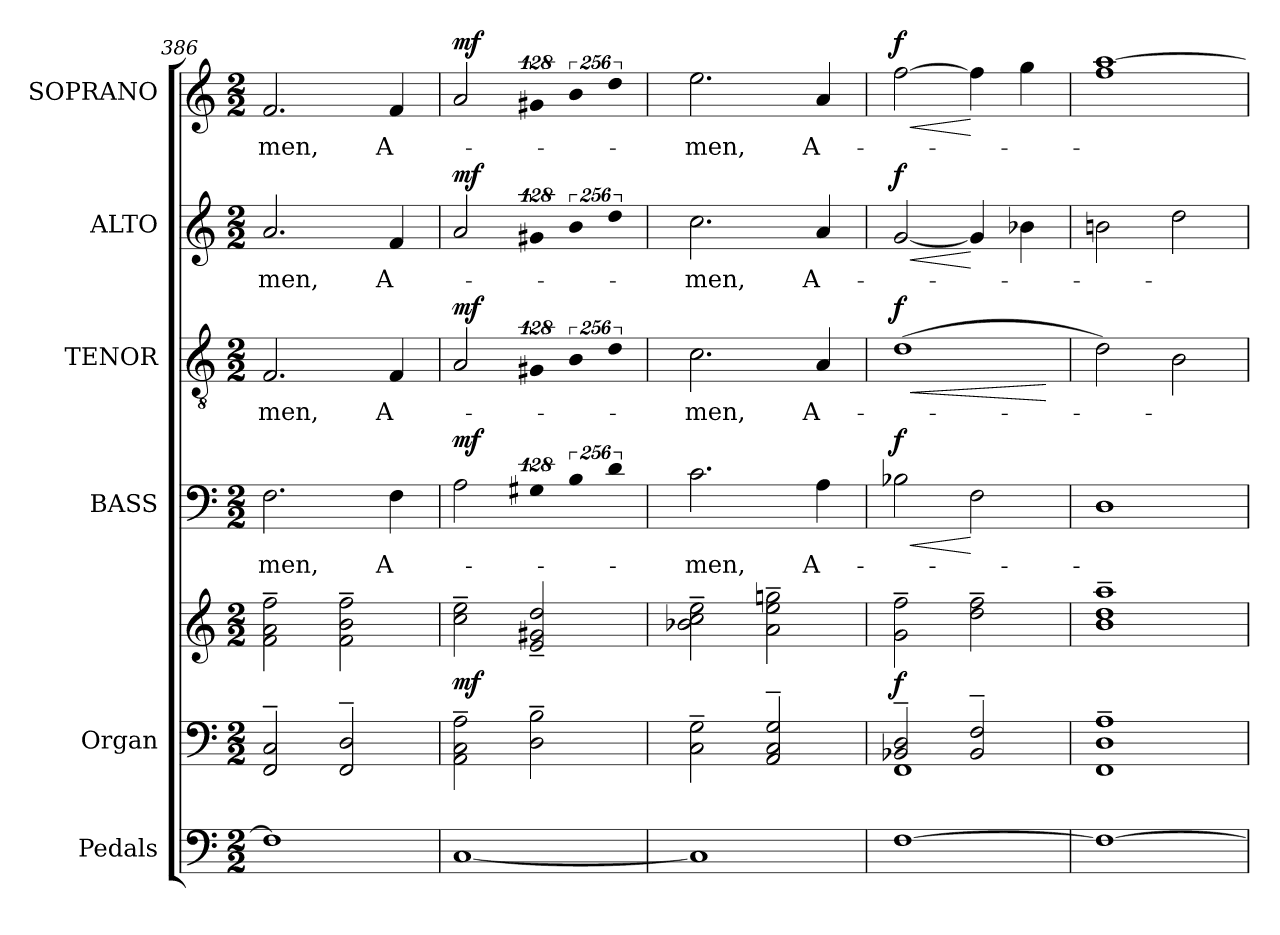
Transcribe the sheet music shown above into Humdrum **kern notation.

**kern	**kern	**kern	**dynam	**kern	**text	**dynam	**kern	**text	**dynam	**kern	**text	**dynam	**kern	**text	**dynam
*part6	*part5	*part5	*part5	*part4	*part4	*part4	*part3	*part3	*part3	*part2	*part2	*part2	*part1	*part1	*part1
*staff7	*staff6	*staff5	*staff5/6	*staff4	*staff4	*staff4	*staff3	*staff3	*staff3	*staff2	*staff2	*staff2	*staff1	*staff1	*staff1
*I"Pedals	*I"Organ	*	*	*I"BASS	*	*	*I"TENOR	*	*	*I"ALTO	*	*	*I"SOPRANO	*	*
*I'Ped.	*I'Org.	*	*	*I'B.	*	*	*I'T.	*	*	*I'A.	*	*	*I'S.	*	*
!!LO:PB:g=z
*clefF4	*clefF4	*clefG2	*	*clefF4	*	*	*clefGv2	*	*	*clefG2	*	*	*clefG2	*	*
*	*	*	*	*	*	*	*ITrd7c12	*	*	*	*	*	*	*	*
*k[]	*k[]	*k[]	*	*k[]	*	*	*k[]	*	*	*k[]	*	*	*k[]	*	*
*C:	*C:	*C:	*	*C:	*	*	*C:	*	*	*C:	*	*	*C:	*	*
*M2/2	*M2/2	*M2/2	*	*M2/2	*	*	*M2/2	*	*	*M2/2	*	*	*M2/2	*	*
=386	=386	=386	=386	=386	=386	=386	=386	=386	=386	=386	=386	=386	=386	=386	=386
*	*^	*	*	*	*	*	*	*	*	*	*	*	*	*	*
!	!	!	!	!	!	!LO:LY:b:color=#000000	!	!	!	!	!	!	!	!	!	!
!	!	!	!	!	!	!	!	!	!LO:LY:b:color=#000000	!	!	!	!	!	!	!
!	!	!	!	!	!	!	!	!	!	!	!	!LO:LY:b:color=#000000	!	!	!	!
!	!	!	!	!	!	!	!	!	!	!	!	!	!	!	!LO:LY:b:color=#000000	!
1Fi]	2FFi/~ 2Ci~	1ryy	2fi\~ 2ai~ 2ffi~	.	2.Fi\	-men,	.	2.FFi/	-men,	.	2.ai/	-men,	.	2.fi/	-men,	.
.	2FFi/~ 2Di~	.	2fi\~ 2bi~ 2ffi~	.	.	.	.	.	.	.	.	.	.	.	.	.
!	!	!	!	!	!	!LO:LY:b:color=#000000	!	!	!	!	!	!	!	!	!	!
!	!	!	!	!	!	!	!	!	!LO:LY:b:color=#000000	!	!	!	!	!	!	!
!	!	!	!	!	!	!	!	!	!	!	!	!LO:LY:b:color=#000000	!	!	!	!
!	!	!	!	!	!	!	!	!	!	!	!	!	!	!	!LO:LY:b:color=#000000	!
.	.	.	.	.	4Fi\	A-	.	4FFi/	A-	.	4fi/	A-	.	4fi/	A-	.
=387	=387	=387	=387	=387	=387	=387	=387	=387	=387	=387	=387	=387	=387	=387	=387	=387
[<1Ci	2AAi\~ 2Ci~ 2Ai~	1ryy	2cci\~ 2eei~	mf	2Ai\	.	mf	2AAi/	.	mf	2ai/	.	mf	2ai/	.	mf
!	!	!	!	!	!LO:N:vis=4	!	!	!LO:N:vis=4	!	!	!LO:N:vis=4	!	!	!LO:N:vis=4	!	!
.	2Di\~ 2Bi~	.	2ei/~ 2g#Xi~ 2ddi~	.	512%85G#Xi\	.	.	512%85GG#Xi/	.	.	512%85g#Xi/	.	.	512%85g#Xi/	.	.
!	!	!	!	!	!LO:N:vis=4	!	!	!LO:N:vis=4	!	!	!LO:N:vis=4	!	!	!LO:N:vis=4	!	!
.	.	.	.	.	1024%171Bi\	.	.	1024%171BBi\	.	.	1024%171bi\	.	.	1024%171bi\	.	.
!	!	!	!	!	!LO:N:vis=4	!	!	!LO:N:vis=4	!	!	!LO:N:vis=4	!	!	!LO:N:vis=4	!	!
.	.	.	.	.	1024%171di\	.	.	1024%171Di\	.	.	1024%171ddi\	.	.	1024%171ddi\	.	.
=388	=388	=388	=388	=388	=388	=388	=388	=388	=388	=388	=388	=388	=388	=388	=388	=388
!	!	!	!	!	!	!LO:LY:b:color=#000000	!	!	!	!	!	!	!	!	!	!
!	!	!	!	!	!	!	!	!	!LO:LY:b:color=#000000	!	!	!	!	!	!	!
!	!	!	!	!	!	!	!	!	!	!	!	!LO:LY:b:color=#000000	!	!	!	!
!	!	!	!	!	!	!	!	!	!	!	!	!	!	!	!LO:LY:b:color=#000000	!
1Ci]	2Ci\~ 2Gi~	1ryy	2b-Xi\~ 2cci~ 2eei~	.	2.ci\	-men,	.	2.Ci\	-men,	.	2.cci\	-men,	.	2.eei\	-men,	.
.	2AAi/~ 2Ci~ 2Gi~	.	2ai\~ 2eei~ 2ggni~	.	.	.	.	.	.	.	.	.	.	.	.	.
!	!	!	!	!	!	!LO:LY:b:color=#000000	!	!	!	!	!	!	!	!	!	!
!	!	!	!	!	!	!	!	!	!LO:LY:b:color=#000000	!	!	!	!	!	!	!
!	!	!	!	!	!	!	!	!	!	!	!	!LO:LY:b:color=#000000	!	!	!	!
!	!	!	!	!	!	!	!	!	!	!	!	!	!	!	!LO:LY:b:color=#000000	!
.	.	.	.	.	4Ai\	A-	.	4AAi/	A-	.	4ai/	A-	.	4ai/	A-	.
=389	=389	=389	=389	=389	=389	=389	=389	=389	=389	=389	=389	=389	=389	=389	=389	=389
!	!	!	!	!	!	!	!LO:HP:b	!	!	!LO:HP:b	!	!	!LO:HP:b	!	!	!LO:HP:b
[>1Fi	2BB-Xi/~ 2Di~	1FFi	2gi\~ 2ffi~	f	2B-Xi\	.	< f	(1Di	.	< f	[<2gi/	.	< f	[>2ffi\	.	< f
.	2BB-i/~ 2Fi~	.	2ddi\~ 2ffi~	.	2Fi\	.	[	.	.	.	4gi/]	.	[	4ffi\]	.	[
.	.	.	.	.	.	.	.	.	.	.	4b-Xi\	.	.	4ggi\	.	.
*	*v	*v	*	*	*	*	*	*	*	*	*	*	*	*	*	*
.	.	.	.	.	.	.	.	.	[	.	.	.	.	.	.
=390	=390	=390	=390	=390	=390	=390	=390	=390	=390	=390	=390	=390	=390	=390	=390
*	*^	*	*	*	*	*	*	*	*	*	*	*	*	*	*
1Fi_>	1FFi~ 1Di~ 1Ai~	1ryy	1bi~ 1ddi~ 1aai~	.	1Di	.	.	2Di\)	.	.	2bni\	.	.	1ffi [>1aai	.	.
.	.	.	.	.	.	.	.	2BBi\	.	.	2ddi\	.	.	.	.	.
*	*v	*v	*	*	*	*	*	*	*	*	*	*	*	*	*	*
=	=	=	=	=	=	=	=	=	=	=	=	=	=	=	=
*-	*-	*-	*-	*-	*-	*-	*-	*-	*-	*-	*-	*-	*-	*-	*-
